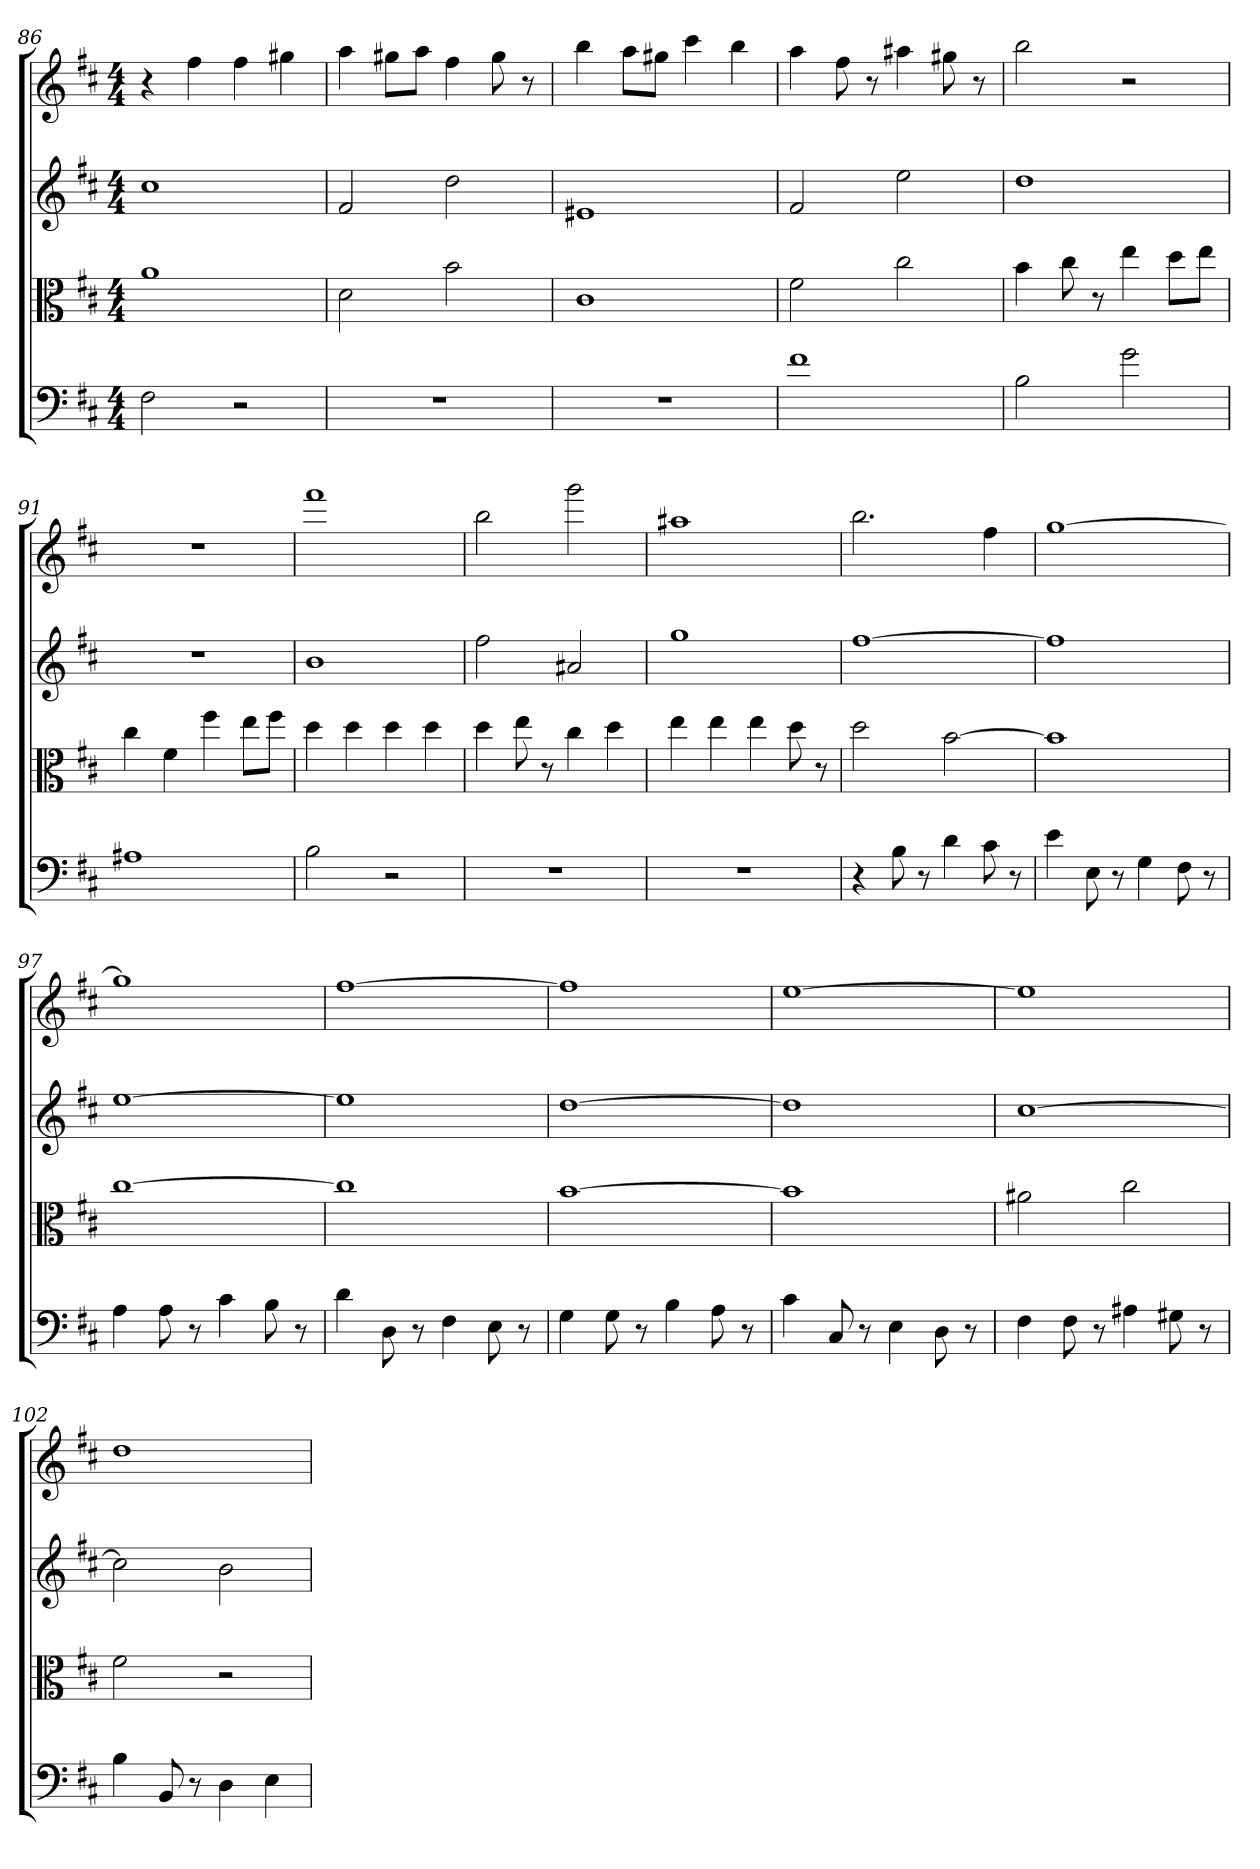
**kern	**kern	**kern	**kern
*part4	*part3	*part2	*part1
*staff4	*staff3	*staff2	*staff1
*clefF4	*clefC3	*clefG2	*clefG2
*k[f#c#]	*k[f#c#]	*k[f#c#]	*k[f#c#]
*b:	*b:	*b:	*b:
*M4/4	*M4/4	*M4/4	*M4/4
=86	=86	=86	=86
2F#	1a	1cc#	4r
.	.	.	4ff#
2r	.	.	4ff#
.	.	.	4gg#X
=87	=87	=87	=87
1r	2d	2f#	4aa
.	.	.	8gg#X\L
.	.	.	8aa\J
.	2b	2dd	4ff#
.	.	.	8gg#
.	.	.	8r
=88	=88	=88	=88
1r	1c#	1e#X	4bb
.	.	.	8aa\L
.	.	.	8gg#X\J
.	.	.	4ccc#
.	.	.	4bb
=89	=89	=89	=89
1f#	2f#	2f#	4aa
.	.	.	8ff#
.	.	.	8r
.	2cc#	2ee	4aa#X
.	.	.	8gg#X
.	.	.	8r
=90	=90	=90	=90
2B	4b	1dd	2bb
.	8cc#	.	.
.	8r	.	.
2g	4ee	.	2r
.	8dd\L	.	.
.	8ee\J	.	.
=91	=91	=91	=91
1A#X	4cc#	1r	1r
.	4f#	.	.
.	4ff#	.	.
.	8ee\L	.	.
.	8ff#\J	.	.
=92	=92	=92	=92
2B	4dd	1b	1fff#
.	4dd	.	.
2r	4dd	.	.
.	4dd	.	.
=93	=93	=93	=93
1r	4dd	2ff#	2bb
.	8ee	.	.
.	8r	.	.
.	4cc#	2a#X	2ggg
.	4dd	.	.
=94	=94	=94	=94
1r	4ee	1gg	1aa#X
.	4ee	.	.
.	4ee	.	.
.	8dd	.	.
.	8r	.	.
=95	=95	=95	=95
4r	2dd	[1ff#	2.bb
8B	.	.	.
8r	.	.	.
4d	[2b	.	.
8c#	.	.	4ff#
8r	.	.	.
=96	=96	=96	=96
4e	1b]	1ff#]	[1gg
8E	.	.	.
8r	.	.	.
4G	.	.	.
8F#	.	.	.
8r	.	.	.
=97	=97	=97	=97
4A	[1cc#	[1ee	1gg]
8A	.	.	.
8r	.	.	.
4c#	.	.	.
8B	.	.	.
8r	.	.	.
=98	=98	=98	=98
4d	1cc#]	1ee]	[1ff#
8D	.	.	.
8r	.	.	.
4F#	.	.	.
8E	.	.	.
8r	.	.	.
=99	=99	=99	=99
4G	[1b	[1dd	1ff#]
8G	.	.	.
8r	.	.	.
4B	.	.	.
8A	.	.	.
8r	.	.	.
=100	=100	=100	=100
4c#	1b]	1dd]	[1ee
8C#	.	.	.
8r	.	.	.
4E	.	.	.
8D	.	.	.
8r	.	.	.
=101	=101	=101	=101
4F#	2a#X	[1cc#	1ee]
8F#	.	.	.
8r	.	.	.
4A#X	2cc#	.	.
8G#X	.	.	.
8r	.	.	.
=102	=102	=102	=102
4B	2f#	2cc#]	1dd
8BB	.	.	.
8r	.	.	.
4D	2r	2b	.
4E	.	.	.
=	=	=	=
*-	*-	*-	*-
